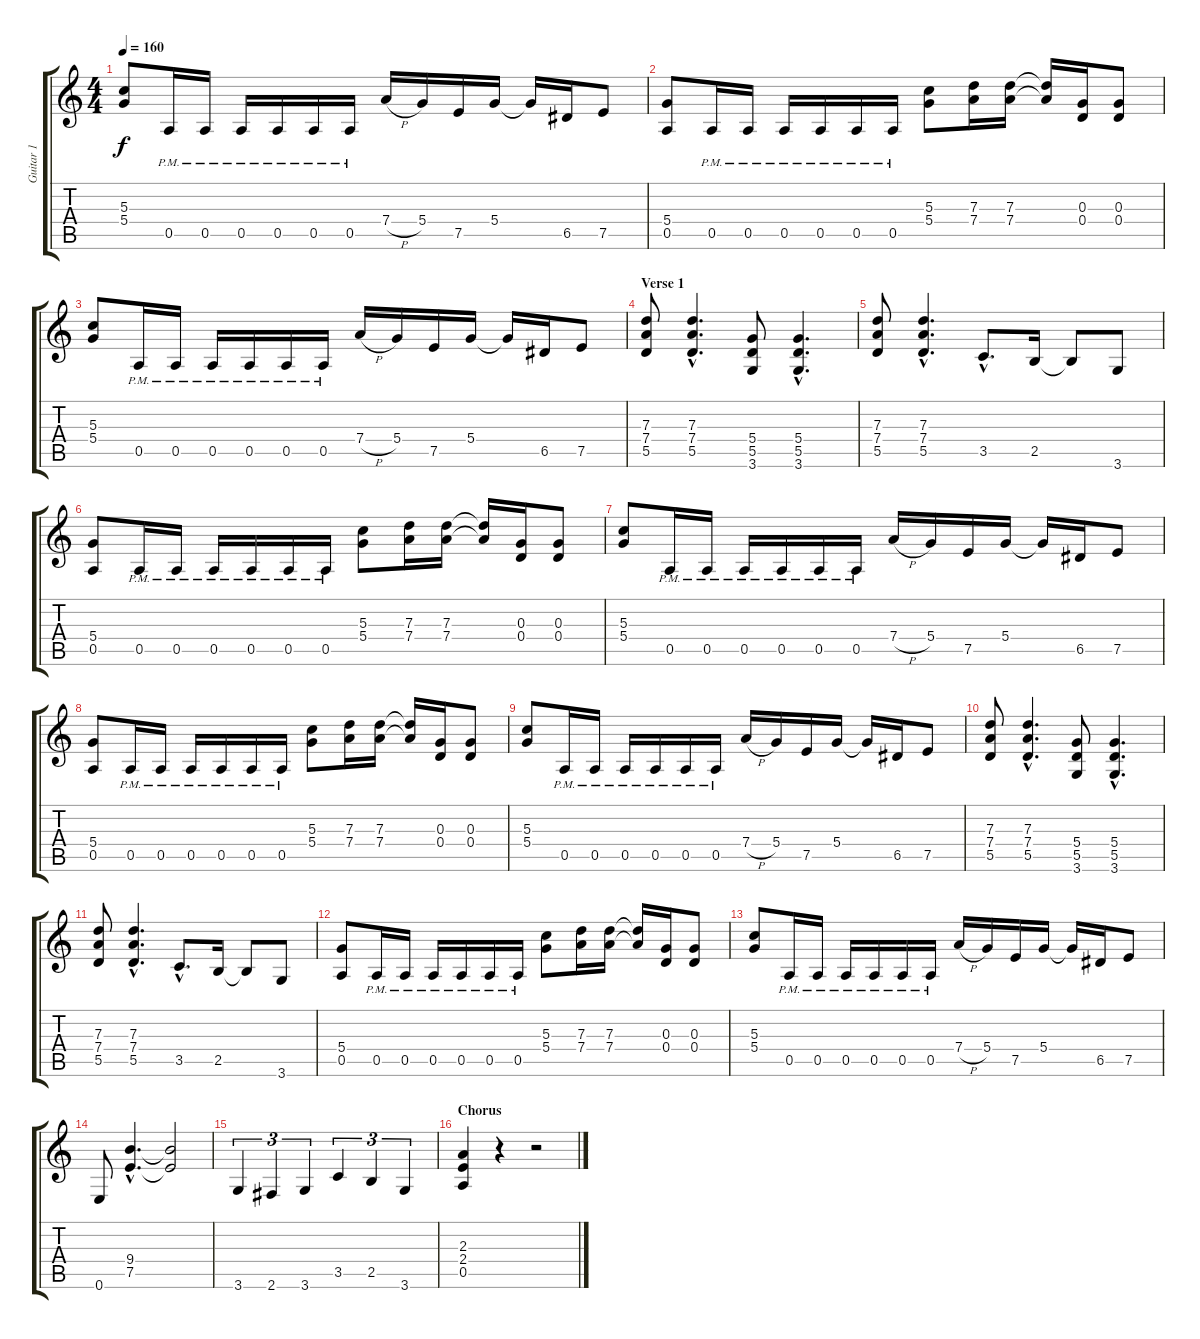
\track ("Guitar 1" "Guitar 1") {instrument distortionguitar}
\staff {score tabs}
\tuning (E4 B3 G3 D3 A2 E2) {hide}
\ts (4 4)
\tempo 160
\clef g2
\ks c
(5.3 5.4).8{dy f} 0.5{pm}.16 0.5{pm}.16 0.5{pm}.16 0.5{pm}.16 0.5{pm}.16 0.5{pm}.16 7.4{h}.16 5.4.16 7.5.16 5.4.16 5.4{t}.16 6.5.16 7.5.8 |
(5.4 0.5).8 0.5{pm}.16 0.5{pm}.16 0.5{pm}.16 0.5{pm}.16 0.5{pm}.16 0.5{pm}.16 (5.3 5.4).8 (7.3 7.4).16 (7.3 7.4).16 (7.3{t} 7.4{t}).16 (0.3 0.4).16 (0.3 0.4).8 |
(5.3 5.4).8 0.5{pm}.16 0.5{pm}.16 0.5{pm}.16 0.5{pm}.16 0.5{pm}.16 0.5{pm}.16 7.4{h}.16 5.4.16 7.5.16 5.4.16 5.4{t}.16 6.5.16 7.5.8 |
\section ("" "Verse 1")
(7.3 7.4 5.5).8 (7.3{hac} 7.4{hac} 5.5{hac}).4{d} (5.4 5.5 3.6).8 (5.4{hac} 5.5{hac} 3.6{hac}).4{d} |
(7.3 7.4 5.5).8 (7.3{hac} 7.4{hac} 5.5{hac}).4{d} 3.5{hac}.8{d} 2.5.16 2.5{t}.8 3.6.8 |
(5.4 0.5).8 0.5{pm}.16 0.5{pm}.16 0.5{pm}.16 0.5{pm}.16 0.5{pm}.16 0.5{pm}.16 (5.3 5.4).8 (7.3 7.4).16 (7.3 7.4).16 (7.3{t} 7.4{t}).16 (0.3 0.4).16 (0.3 0.4).8 |
(5.3 5.4).8 0.5{pm}.16 0.5{pm}.16 0.5{pm}.16 0.5{pm}.16 0.5{pm}.16 0.5{pm}.16 7.4{h}.16 5.4.16 7.5.16 5.4.16 5.4{t}.16 6.5.16 7.5.8 |
(5.4 0.5).8 0.5{pm}.16 0.5{pm}.16 0.5{pm}.16 0.5{pm}.16 0.5{pm}.16 0.5{pm}.16 (5.3 5.4).8 (7.3 7.4).16 (7.3 7.4).16 (7.3{t} 7.4{t}).16 (0.3 0.4).16 (0.3 0.4).8 |
(5.3 5.4).8 0.5{pm}.16 0.5{pm}.16 0.5{pm}.16 0.5{pm}.16 0.5{pm}.16 0.5{pm}.16 7.4{h}.16 5.4.16 7.5.16 5.4.16 5.4{t}.16 6.5.16 7.5.8 |
(7.3 7.4 5.5).8 (7.3{hac} 7.4{hac} 5.5{hac}).4{d} (5.4 5.5 3.6).8 (5.4{hac} 5.5{hac} 3.6{hac}).4{d} |
(7.3 7.4 5.5).8 (7.3{hac} 7.4{hac} 5.5{hac}).4{d} 3.5{hac}.8{d} 2.5.16 2.5{t}.8 3.6.8 |
(5.4 0.5).8 0.5{pm}.16 0.5{pm}.16 0.5{pm}.16 0.5{pm}.16 0.5{pm}.16 0.5{pm}.16 (5.3 5.4).8 (7.3 7.4).16 (7.3 7.4).16 (7.3{t} 7.4{t}).16 (0.3 0.4).16 (0.3 0.4).8 |
(5.3 5.4).8 0.5{pm}.16 0.5{pm}.16 0.5{pm}.16 0.5{pm}.16 0.5{pm}.16 0.5{pm}.16 7.4{h}.16 5.4.16 7.5.16 5.4.16 5.4{t}.16 6.5.16 7.5.8 |
0.6.8 (9.4{hac} 7.5{hac}).4{d} (9.4{t} 7.5{t}).2 |
3.6.4{tu (3 2)} 2.6.4{tu (3 2)} 3.6.4{tu (3 2)} 3.5.4{tu (3 2)} 2.5.4{tu (3 2)} 3.6.4{tu (3 2)} |
\section ("" "Chorus")
(2.3 2.4 0.5).4 r.4 r.2
